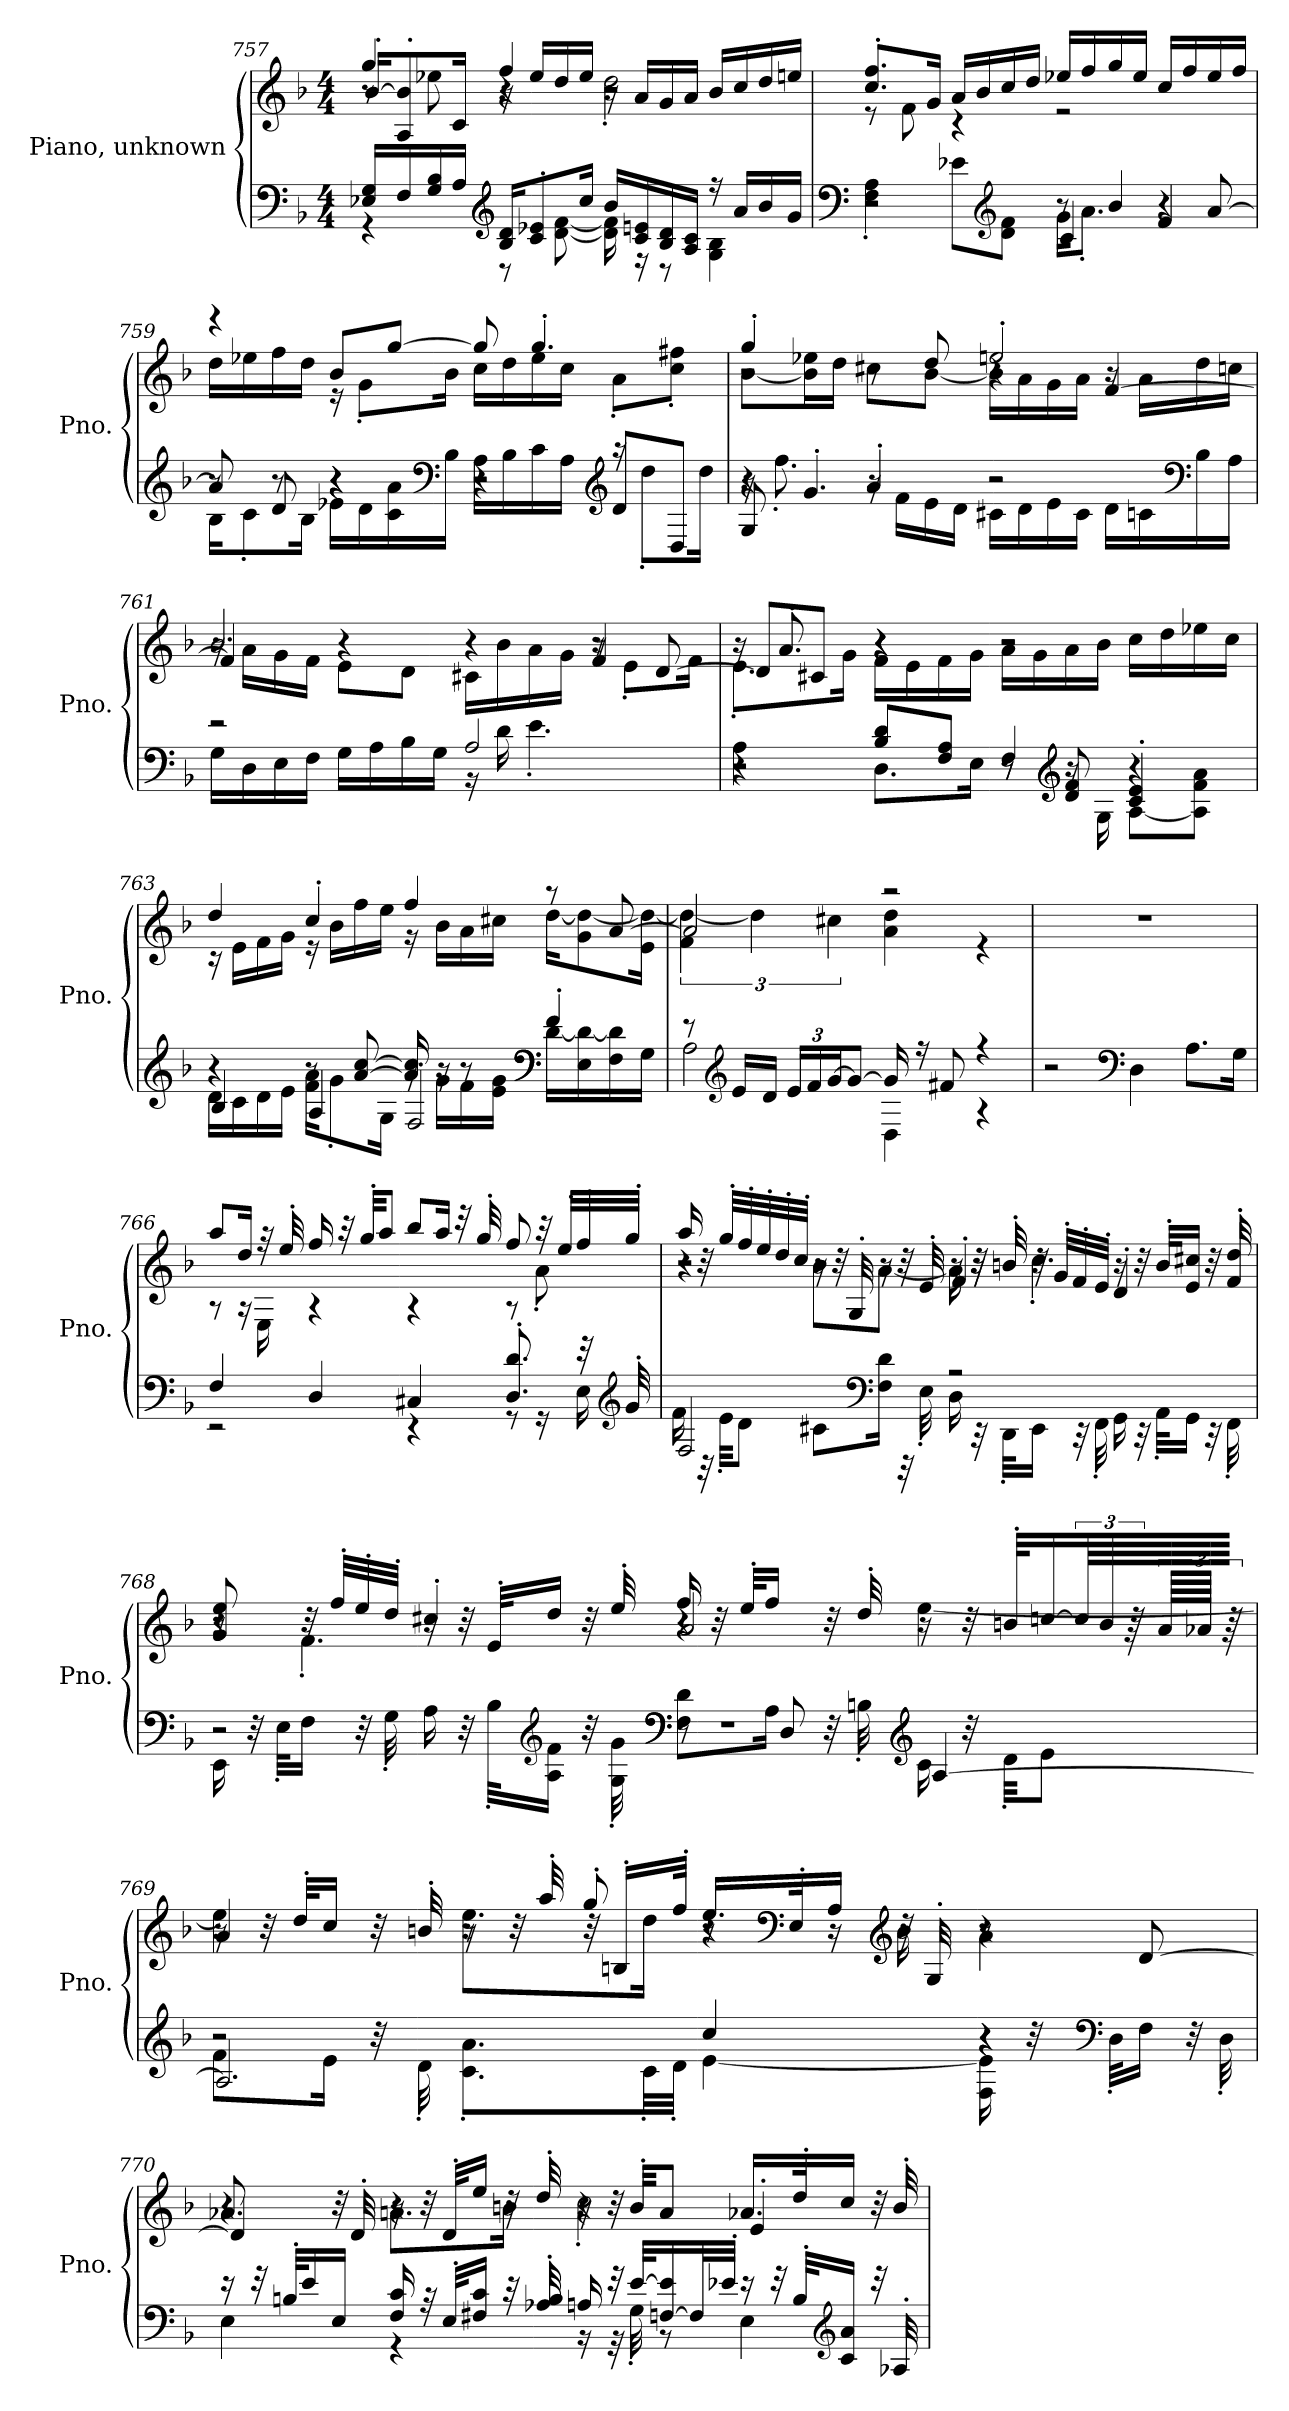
**kern	**kern
*part1	*part1
*staff2	*staff1
*I"Piano, unknown	*
*I'Pno.	*
!!LO:PB:g=z
*clefF4	*clefG2
*k[b-]	*k[b-]
*M4/4	*M4/4
=757	=757
*^	*^
*	*	*	*^
16E-X/ 16G/LL	4r	4gg/	8r	[16b-'/KL
16F/	.	.	.	8A/' 8b-/]'
16G/ 16B-/	.	.	8ee-X\	.
16A/JJ	.	.	.	16c/Jk
*clefG2	*	*	*	*
16B-/ 16d/KL	8r	4ff/	4r	16r
8c/' 8e-X/'	.	.	.	16ee-/LL
.	[8d\ [8f\	.	.	16dd/
16cc/Jk	.	.	.	16ee-/JJ
16b-/LL	16d\] 16f\]	2r	2dd'\	16r
16c/ 16en/	16r	.	.	16a/LL
16B-/ 16d/	8r	.	.	16g/
16A/ 16c/JJ	.	.	.	16a/JJ
16r	4G\ 4B-\	.	.	16b-/LL
16a/LL	.	.	.	16cc/
16b-/	.	.	.	16dd/
16g/JJ	.	.	.	16een/JJ
*v	*v	*	*	*
*	*v	*v	*v
=758	=758
*clefF4	*
*^	*^
*	*^	*	*
2r	4F\' 4A\'	2r	8.cc/' 8.ff/'L	8r
.	.	.	.	8f\
.	.	.	16g/Jk	.
.	8e-X\L	.	16a/LL	4r
.	.	.	16b-/	.
*clefG2	*	*	*	*
.	8d\ 8f\J	.	16cc/	.
.	.	.	16dd/JJ	.
8r	16g\KL	4c/	16ee-X/LL	2r
.	8.a'\J	.	16ff/	.
4b-/	.	.	16gg/	.
.	.	.	16ee-/JJ	.
.	4r	4f/	16cc/LL	.
.	.	.	16ff/	.
[8a/	.	.	16ee-/	.
.	.	.	16ff/JJ	.
!!LO:LB:g=z	!!
=759	=759	=759	=759	=759
8a/]	16B-\KL	8r	4r	16dd\LL
.	8c'\	.	.	16ee-X\
8r	.	8d/	.	16ff\
.	16B-\Jk	.	.	16dd\JJ
4r	16e-X\LL	4r	8b-/L	16r
.	16d\	.	.	8g'\L
.	16c\ 16a\	.	[8gg/J	.
*clefF4	*	*	*	*
.	16B-\JJ	.	.	16b-\Jk
2r	16A\LL	4r	8gg/]	16cc\LL
.	16B-\	.	.	16dd\
.	16c\	.	4.gg'/	16ee-\
.	16A\JJ	.	.	16cc\JJ
*clefG2	*	*	*	*
.	16r	8d/L	.	8a'\L
.	8dd'\L	.	.	.
.	.	8D/J	.	8cc\' 8ff#X\'J
.	16dd\Jk	.	.	.
=760	=760	=760	=760	=760
*	*	*	*	*^
4r	16r	8G/	4gg'/	[8b-\L	2r
.	8.ff'\	.	.	.	.
.	.	4.g'/	.	16b-\] 16ee-X\L	.
.	.	.	.	16dd\JJ	.
4a'/	16r	.	8r	8cc#X\L	.
.	16f\LL	.	.	.	.
.	16e\	.	8dd/	[8b-\J	.
.	16d\JJ	.	.	.	.
2r	16c#X\LL	2r	2een'/	16b-\LL]	4r
.	16d\	.	.	16a\	.
.	16e\	.	.	16g\	.
.	16c#\JJ	.	.	16a\JJ	.
.	16d\LL	.	.	16r	[4f/
.	16cn\	.	.	16a\LL	.
*clefF4	*	*	*	*	*
.	16B-\	.	.	16dd\	.
.	16A\JJ	.	.	16ccn\JJ	.
*	*v	*v	*	*	*
!!LO:LB:g=z	!!	!!
=761	=761	=761	=761	=761
2r	16G\LL	2.b-/	16r	4f/]
.	16D\	.	16a\LL	.
.	16E\	.	16g\	.
.	16F\JJ	.	16f\JJ	.
.	16G\LL	.	8e\L	4r
.	16A\	.	.	.
.	16B-\	.	8d\J	.
.	16G\JJ	.	.	.
2A/	16r	.	16c#X\LL	4r
.	16d\	.	16b-\	.
.	4.e'\	.	16a\	.
.	.	.	16g\JJ	.
.	.	4f/	16r	8r
.	.	.	8e'\L	.
.	.	.	.	[8d/
.	.	.	16f\Jk	.
=762	=762	=762	=762	=762
*	*^	*	*	*
2r	4A\	4r	16r	8.e'\L	8d/L]
.	.	.	8.a'/	.	.
.	.	.	.	.	8c#X/J
.	.	.	.	16g\Jk	.
.	8.D\L	8B-/ 8d/L	4r	16f\LL	4r
.	.	.	.	16e\	.
.	.	8F/ 8A/J	.	16f\	.
.	16E\Jk	.	.	16g\JJ	.
8r	8r	4F/	2r	16a\LL	2r
.	.	.	.	16g\	.
*clefG2	*	*	*	*	*
8d/ 8f/	16r	.	.	16a\	.
.	16G\	.	.	16b-\JJ	.
4c/' 4e/'	[8A\L	4r	.	16cc\LL	.
.	.	.	.	16dd\	.
.	8A\] 8f\ 8a\J	.	.	16ee-X\	.
.	.	.	.	16cc\JJ	.
*	*	*	*	*v	*v
!!LO:LB:g=z
=763	=763	=763	=763	=763
4r	16d\LL	4B-/	4dd/	16r
.	16c\	.	.	16e\LL
.	16d\	.	.	16f\
.	16e\JJ	.	.	16g\JJ
8r	16f\ 16a\KL	4A/	4cc'/	16r
.	8g'\	.	.	16b-\LL
[8a/ [8cc/	.	.	.	16ff\
.	16G\Jk	.	.	16ee\JJ
16a/] 16cc/]	16r	2F'/	4ff/	16r
16r	16g\LL	.	.	16b-\LL
8r	16f\	.	.	16a\
.	16e\ 16g\JJ	.	.	16cc#X\JJ
*clefF4	*	*	*	*
4f'/	[16d\LL	.	8r	[16dd\KL
.	16E\ 16d\_	.	.	8g\ 8dd\_
.	16F\ 16d\]	.	[8a/	.
.	16G\JJ	.	.	16e\ 16dd\_Jk
*	*v	*v	*	*
=764	=764	=764	=764
8r	2A\	2a/]	6f\ 6dd\_
*clefG2	*	*	*
16e/LL	.	.	.
.	.	.	6dd\]
16d/JJ	.	.	.
*Xbrackettup	*	*	*
24e/LL	.	.	.
24f/	.	.	.
[24g/J	.	.	6cc#X\
8g/J_	.	.	.
16g/]	4D\	2r	4a\ 4dd\
16r	.	.	.
8f#X/	.	.	.
4r	4r	.	4r
*v	*v	*	*
*	*v	*v
!!LO:LB:g=z
=765	=765
2r	1r
*clefF4	*
4D\	.
8.A\L	.
16G\Jk	.
=766	=766
*^	*^
4F/	2r	8aa/L	8r
.	.	16dd/Jk	16r
.	.	32r	16E\
.	.	32ee'/	.
4D/	.	16ff/	4r
.	.	32r	.
.	.	32gg'/KKL	.
.	.	8aa/J	.
4C#X/	4r	8bb-/L	4r
.	.	16aa/Jk	.
.	.	32r	.
.	.	32gg'/	.
8.D/' 8.d/'	8r	8ff/	8r
.	16r	32r	8a'\
.	.	32ee'/LLL	.
32r	16E\	32ff'/	.
*clefG2	*	*	*
32g'/	.	32gg'/JJJ	.
!!LO:LB:g=z
=767	=767	=767	=767
*	*	*	*^
2F/	16f\	16aa/	4r	2r
.	32r	32r	.	.
.	32e'\KKL	32gg'/LLL	.	.
.	8d\J	32ff'/	.	.
.	.	32ee'/	.	.
.	.	32dd'/	.	.
.	.	32cc'/JJJ	.	.
.	8c#X\L	16r	8b-\L	.
.	.	32r	.	.
.	.	32G'/	.	.
*clefF4	*	*	*	*
.	16F\ 16d\Jk	16r	[8a\J	.
.	32r	32r	.	.
.	32E'\	32e'/	.	.
2r	16D\	16r	16a\]	4f'/
.	32r	32r	16r	.
.	32DD'\KLL	32bn'/	.	.
.	16EE\JJ	32r	4.cc'\	.
.	.	32g'/LLL	.	.
.	32r	32f'/	.	.
.	32FF'\	32e'/JJJ	.	.
.	16GG\	16r	.	4d'/
.	32r	32r	.	.
.	32AA'\KLL	32b'/KLL	.	.
.	16GG\JJ	16e/ 16cc#X/JJ	.	.
.	32r	32r	.	.
.	32FF'\	32f/' 32dd/'	.	.
!!LO:PB:g=z	!!	!!
=768	=768	=768	=768	=768
*	*^	*	*	*
1r	16EE\	2r	8g/ 8ee/	8r	4r
.	32r	.	.	.	.
.	32E'\KLL	.	.	.	.
.	16F\JJ	.	32r	4.f'\	.
.	.	.	32ff'/LLL	.	.
.	32r	.	32ee'/	.	.
.	32G'\	.	32dd'/JJJ	.	.
.	16A\	.	16r	.	4cc#X'/
.	32r	.	32r	.	.
.	32B-'\KLL	.	32e'/KLL	.	.
*clefG2	*	*	*	*	*
.	16A\ 16f\JJ	.	16dd/JJ	.	.
.	32r	.	32r	.	.
.	32G\' 32g\'	.	32ee'/	.	.
*clefF4	*	*	*	*	*
.	8F\ 8d\L	8r	16ff/	4r	2a'/
.	.	.	32r	.	.
.	.	.	32ee'/KLL	.	.
.	16A\Jk	8D/	16ff/JJ	.	.
.	32r	.	32r	.	.
.	32Bn'\	.	32dd'/	.	.
*clefG2	*	*	*	*	*
.	16c\	[4A/	16r	[4ee\	.
.	32r	.	32r	.	.
.	32d'\KKL	.	32bn'/KLL	.	.
.	8e\J	.	[16ccn/	.	.
.	.	.	96cc/LL]	.	.
.	.	.	96b/JJJJ	.	.
.	.	.	96r	.	.
.	.	.	96a/LLLL	.	.
.	.	.	96a-X/JJJJ	.	.
.	.	.	96r	.	.
!!LO:LB:g=z	!!	!!
=769	=769	=769	=769	=769	=769
2r	8f\L	2.A/]	16r	4ee\]	4a/
.	.	.	32r	.	.
.	.	.	32dd'/KLL	.	.
.	16e\Jk	.	16cc/JJ	.	.
.	32r	.	32r	.	.
.	32d'\	.	32bn'/	.	.
.	8.c\' 8.a\'L	.	16r	8.ee\L	8r
.	.	.	32r	.	.
.	.	.	32aa'/	.	.
.	.	.	32r	.	8gg'/
.	.	.	16Bn'/LL	.	.
.	32c'\LL	.	.	16dd\Jk	.
.	32d'\JJJ	.	32ff'/JJk	.	.
4cc/	[4e\	.	16.ee/LL	8r	4r
*	*	*	*clefF4	*	*
.	.	.	32E'/K	.	.
.	.	.	16A/JJ	16r	.
*	*	*	*clefG2	*	*
.	.	.	32r	16b\	.
.	.	.	32G'/	.	.
4r	16F\ 16e\]	4r	4r	4a\	8r
.	32r	.	.	.	.
*clefF4	*	*	*	*	*
.	32D'\KLL	.	.	.	.
.	16F\JJ	.	.	.	[8d/
.	32r	.	.	.	.
.	32D'\	.	.	.	.
*	*v	*v	*	*	*
!!LO:LB:g=z	!!	!!
=770	=770	=770	=770	=770
16r	4E\	8.a-X/	4r	4d/]
32r	.	.	.	.
32Bn'/KLL	.	.	.	.
16e/	.	.	.	.
16E/JJ	.	32r	.	.
.	.	32d'/	.	.
16F/ 16c/	4r	16r	8.an\L	4r
32r	.	32r	.	.
32E'/KLL	.	32d'/KLL	.	.
16F#X/ 16c/JJ	.	16ee/JJ	.	.
32r	.	32r	16bn\Jk	.
32A-X/' 32B/'	.	32dd'/	.	.
16An/	16r	16r	2cc'\	4r
32r	32r	32r	.	.
[32e/KLL	32G'\	32b'/KKL	.	.
[16Fn/ 16e/]	8r	8a/J	.	.
32F/L]	.	.	.	.
32e-X'/JJJ	.	.	.	.
16r	4E\	16.a-X/LL	.	4e'/
32r	.	.	.	.
32B'/KLL	.	32dd'/K	.	.
*clefG2	*	*	*	*
16c/ 16a/JJ	.	16cc/JJ	.	.
32r	.	32r	.	.
32A-X'/	.	32b'/	.	.
*v	*v	*	*	*
*	*v	*v	*v
=	=
*-	*-
